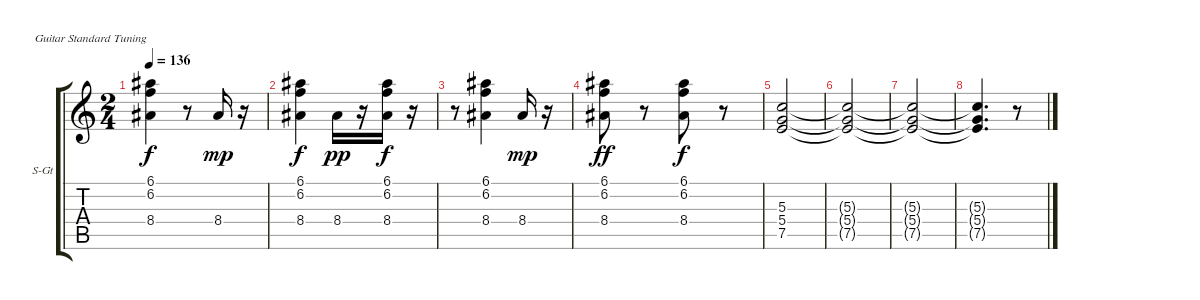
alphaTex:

\bracketExtendMode groupsimilarinstruments
\firstSystemTrackNameOrientation horizontal
\otherSystemsTrackNameOrientation horizontal
\track ("swing" "S-Gt") {solo instrument stringensemble2}
\staff {score tabs}
\tuning (E4 B3 G3 D3 A2 E2)
\displaytranspose 12
\ts (2 4)
\tempo 136
\clef g2
\ks c
(6.1 6.2 8.4).4{dy f} r.8 8.4.16{dy mp} r.16 |
(6.1 6.2 8.4).4{dy f} 8.4.16{dy pp} r.16 (6.1 6.2 8.4).16{dy f} r.16 |
r.8 (6.1 6.2 8.4).4 8.4.16{dy mp} r.16 |
(6.1 6.2 8.4).8{dy ff} r.8 (6.1 6.2 8.4).8{dy f} r.8 |
(5.3 5.4 7.5).2 |
(5.3{t} 5.4{t} 7.5{t}).2 |
(5.3{t} 5.4{t} 7.5{t}).2 |
(5.3{t} 5.4{t} 7.5{t}).4{d} r.8
